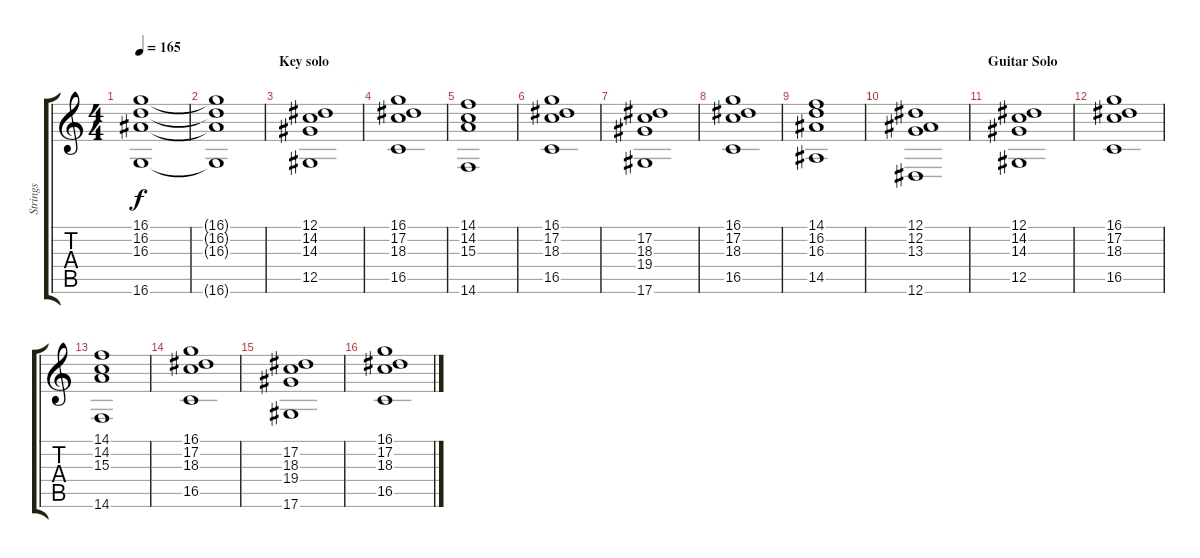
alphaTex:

\track ("Strings" "Strings") {instrument stringensemble1}
\staff {score tabs}
\tuning (Eb4 Bb3 Gb3 Db3 Ab2 Eb2) {hide}
\ts (4 4)
\tempo 165
\clef g2
\ks c
(16.1 16.2 16.3 16.6).1{dy f} |
(16.1{t} 16.2{t} 16.3{t} 16.6{t}).1 |
\section ("" "Key solo")
(12.1 14.2 14.3 12.5).1 |
(16.1 17.2 18.3 16.5).1 |
(14.1 14.2 15.3 14.6).1 |
(16.1 17.2 18.3 16.5).1 |
(17.2 18.3 19.4 17.6).1 |
(16.1 17.2 18.3 16.5).1 |
(14.1 16.2 16.3 14.5).1 |
(12.1 12.2 13.3 12.6).1 |
\section ("" "Guitar Solo")
(12.1 14.2 14.3 12.5).1 |
(16.1 17.2 18.3 16.5).1 |
(14.1 14.2 15.3 14.6).1 |
(16.1 17.2 18.3 16.5).1 |
(17.2 18.3 19.4 17.6).1 |
(16.1 17.2 18.3 16.5).1
